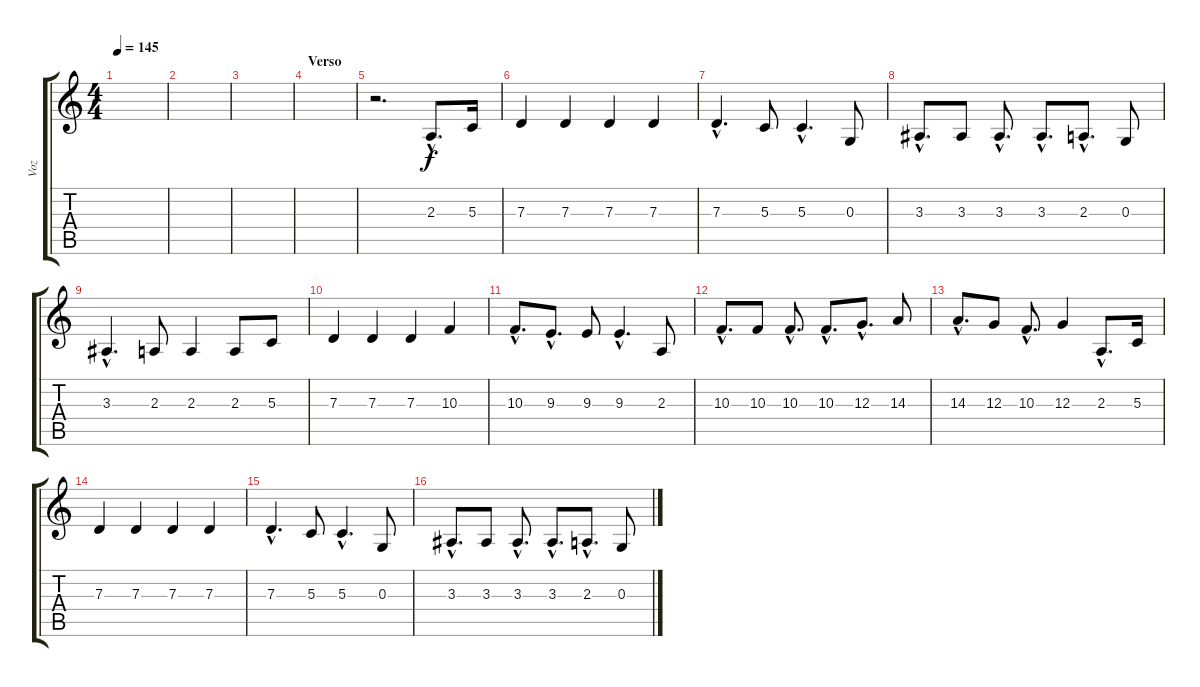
\track ("Voz" "Voz") {instrument choiraahs}
\staff {score tabs}
\tuning (E4 B3 G3 D3 A2 E2) {hide}
\ts (4 4)
\tempo 145
\clef g2
\ks c
|
|
|
\section ("" "Verso")
|
r.2{d} 2.3{hac}.8{d} 5.3.16 |
7.3.4 7.3.4 7.3.4 7.3.4 |
7.3{hac}.4{d} 5.3.8 5.3{hac}.4{d} 0.3.8 |
3.3{hac}.8{d} 3.3.8 3.3{hac}.8{d} 3.3{hac}.8{d} 2.3{hac}.8{d} 0.3.8 |
3.3{hac}.4{d} 2.3.8 2.3.4 2.3.8 5.3.8 |
7.3.4 7.3.4 7.3.4 10.3.4 |
10.3{hac}.8{d} 9.3{hac}.8{d} 9.3.8 9.3{hac}.4{d} 2.3.8 |
10.3{hac}.8{d} 10.3.8 10.3{hac}.8{d} 10.3{hac}.8{d} 12.3{hac}.8{d} 14.3.8 |
14.3{hac}.8{d} 12.3.8 10.3{hac}.8{d} 12.3.4 2.3{hac}.8{d} 5.3.16 |
7.3.4 7.3.4 7.3.4 7.3.4 |
7.3{hac}.4{d} 5.3.8 5.3{hac}.4{d} 0.3.8 |
3.3{hac}.8{d} 3.3.8 3.3{hac}.8{d} 3.3{hac}.8{d} 2.3{hac}.8{d} 0.3.8
